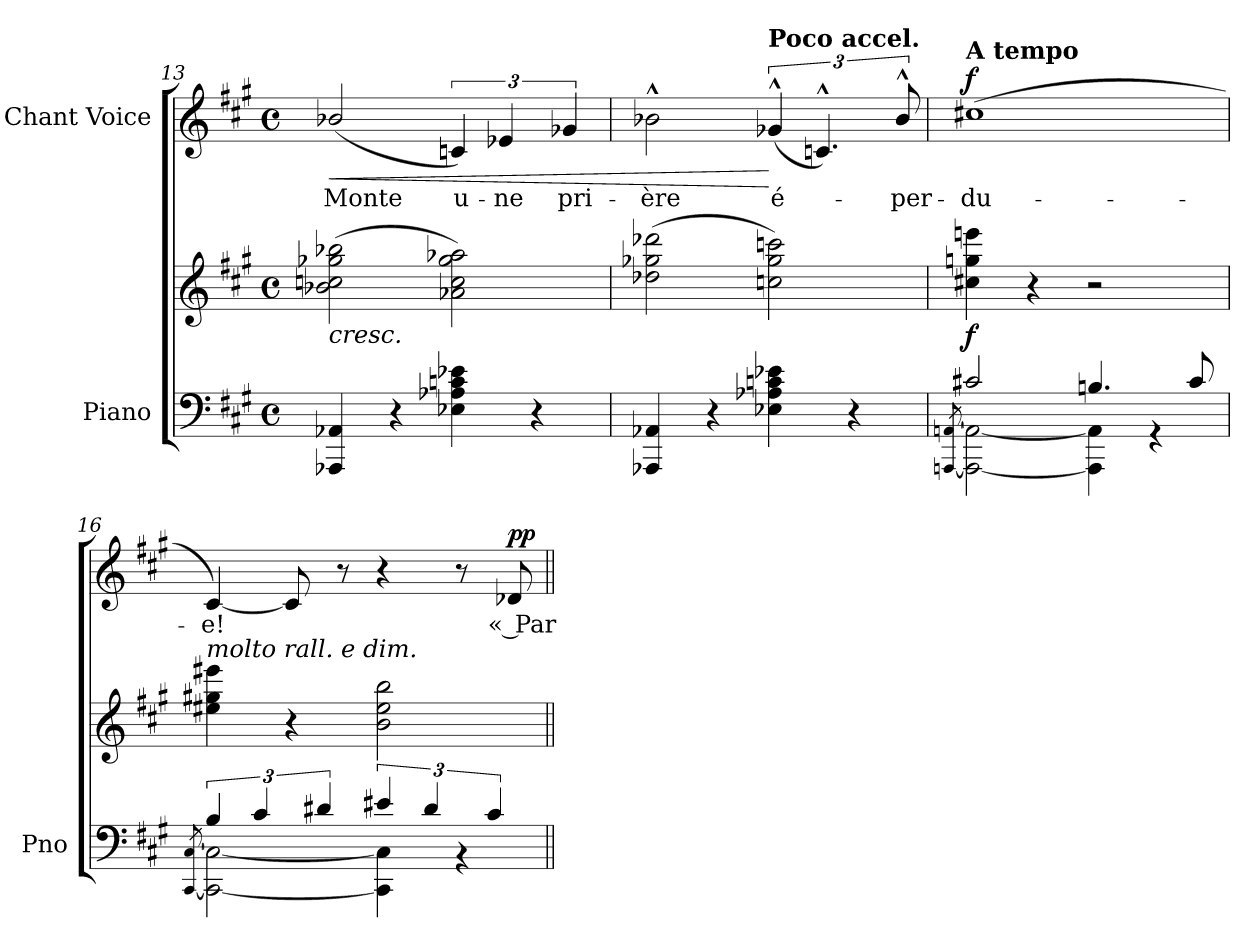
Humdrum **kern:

**kern	**kern	**dynam	**kern	**text	**dynam
*part2	*part2	*part2	*part1	*part1	*part1
*staff3	*staff2	*staff2/3	*staff1	*staff1	*staff1
*I"Piano	*	*	*I"Chant Voice	*	*
*I'Pno	*	*	*	*	*
*clefF4	*clefG2	*	*clefG2	*	*
*k[f#c#g#]	*k[f#c#g#]	*	*k[f#c#g#]	*	*
*M4/4	*M4/4	*	*M4/4	*	*
*met(c)	*met(c)	*	*met(c)	*	*
=13	=13	=13	=13	=13	=13
!	!LO:TX:b:i:t=cresc.	!	!	!	!
!	!	!	!	!	!LO:HP:b
4AAA-X/ 4AA-X/	(2b-X\ 2ccn\ 2gg-X\ 2bb-X\	.	(2b-X/	Monte	<
4r	.	.	.	.	.
4E-X\ 4A-X\ 4cn\ 4e-X\	2a-X\ 2cc\ 2gg-\ 2aa-X\)	.	6cn/)	u-	.
.	.	.	6e-X/	-ne	.
4r	.	.	.	.	.
.	.	.	6g-X/	pri-	.
=14	=14	=14	=14	=14	=14
4AAA-X/ 4AA-X/	(2dd-X\ 2gg-X\ 2ddd-X\	.	2b-X^^\	-ère	.
4r	.	.	.	.	.
!	!	!	!LO:TX:a:B:t=Poco accel.	!	!
4E-X\ 4A-X\ 4cn\ 4e-X\	2ccn\ 2gg-\ 2cccn\)	.	(6g-X^^/	é-	[
.	.	.	6.cn^^/)	.	.
4r	.	.	.	.	.
.	.	.	12b-^^/	-per-	.
=15	=15	=15	=15	=15	=15
*^	*	*	*	*	*
.	[<8qAAAn/ [<8qAAn/	.	.	.	.	.
!	!	!	!	!LO:TX:a:B:t=A tempo	!	!
!	!	!	!LO:DY:b	!	!	!LO:DY:a
2c#X/	2AAA\_ 2AA\_	4cc#X\ 4ggn\ 4eeen\	f	(1cc#X	-du-	f
.	.	4r	.	.	.	.
4.Bn/	4AAA\] 4AA\]	2r	.	.	.	.
.	4r	.	.	.	.	.
8c#/	.	.	.	.	.	.
=16	=16	=16	=16	=16	=16	=16
.	[<8qCC#/ [<8qC#/	.	.	.	.	.
!	!	!LO:TX:i:t=molto rall. e dim.	!	!	!	!
6B/	2CC#\_ 2C#\_	4ee#X\ 4gg#X\ 4eee#X\	.	[4c#/)	-e!	.
6c#/	.	.	.	.	.	.
.	.	4r	.	8c#/]	.	.
6d#X/	.	.	.	.	.	.
.	.	.	.	8r	.	.
6e#X/	4CC#\] 4C#\]	2b\ 2ee#\ 2bb\	.	4r	.	.
6d#/	.	.	.	.	.	.
.	4r	.	.	8r	.	.
6c#/	.	.	.	.	.	.
!	!	!	!	!	!	!LO:DY:a
.	.	.	.	8d-X/	« Par-	pp
*v	*v	*	*	*	*	*
=||	=||	=||	=||	=||	=||
*-	*-	*-	*-	*-	*-
